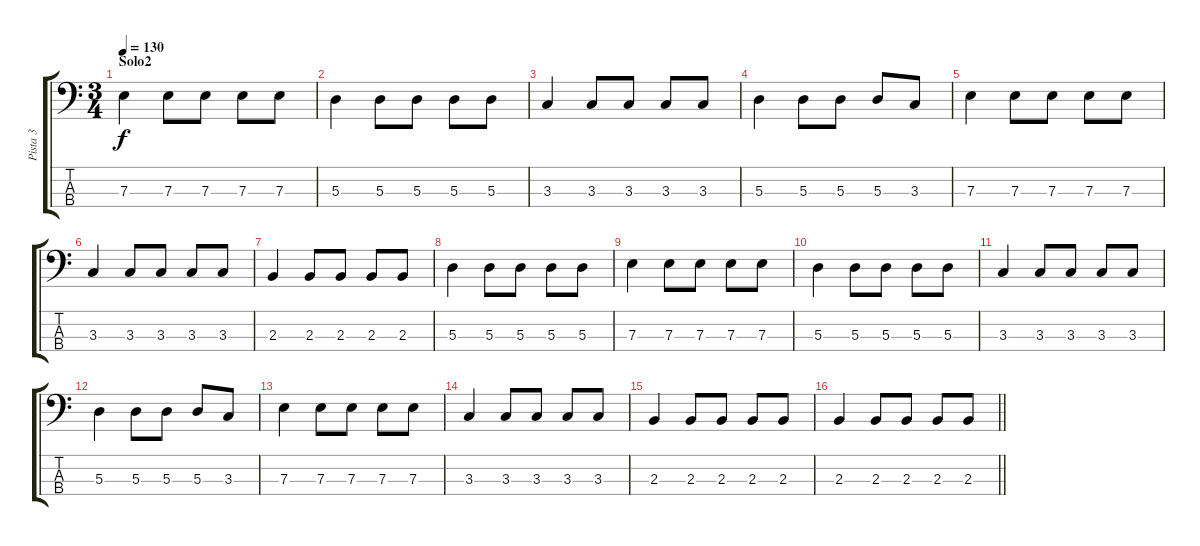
\track ("Pista 3" "Pista 3") {instrument electricbassfinger}
\staff {score tabs}
\tuning (G2 D2 A1 E1) {hide}
\ts (3 4)
\section ("" "Solo2")
\tempo 130
\clef f4
\ks c
7.3.4{dy f} 7.3.8 7.3.8 7.3.8 7.3.8 |
5.3.4 5.3.8 5.3.8 5.3.8 5.3.8 |
3.3.4 3.3.8 3.3.8 3.3.8 3.3.8 |
5.3.4 5.3.8 5.3.8 5.3.8 3.3.8 |
7.3.4 7.3.8 7.3.8 7.3.8 7.3.8 |
3.3.4 3.3.8 3.3.8 3.3.8 3.3.8 |
2.3.4 2.3.8 2.3.8 2.3.8 2.3.8 |
5.3.4 5.3.8 5.3.8 5.3.8 5.3.8 |
7.3.4 7.3.8 7.3.8 7.3.8 7.3.8 |
5.3.4 5.3.8 5.3.8 5.3.8 5.3.8 |
3.3.4 3.3.8 3.3.8 3.3.8 3.3.8 |
5.3.4 5.3.8 5.3.8 5.3.8 3.3.8 |
7.3.4 7.3.8 7.3.8 7.3.8 7.3.8 |
3.3.4 3.3.8 3.3.8 3.3.8 3.3.8 |
2.3.4 2.3.8 2.3.8 2.3.8 2.3.8 |
\barLineRight lightlight
2.3.4 2.3.8 2.3.8 2.3.8 2.3.8
